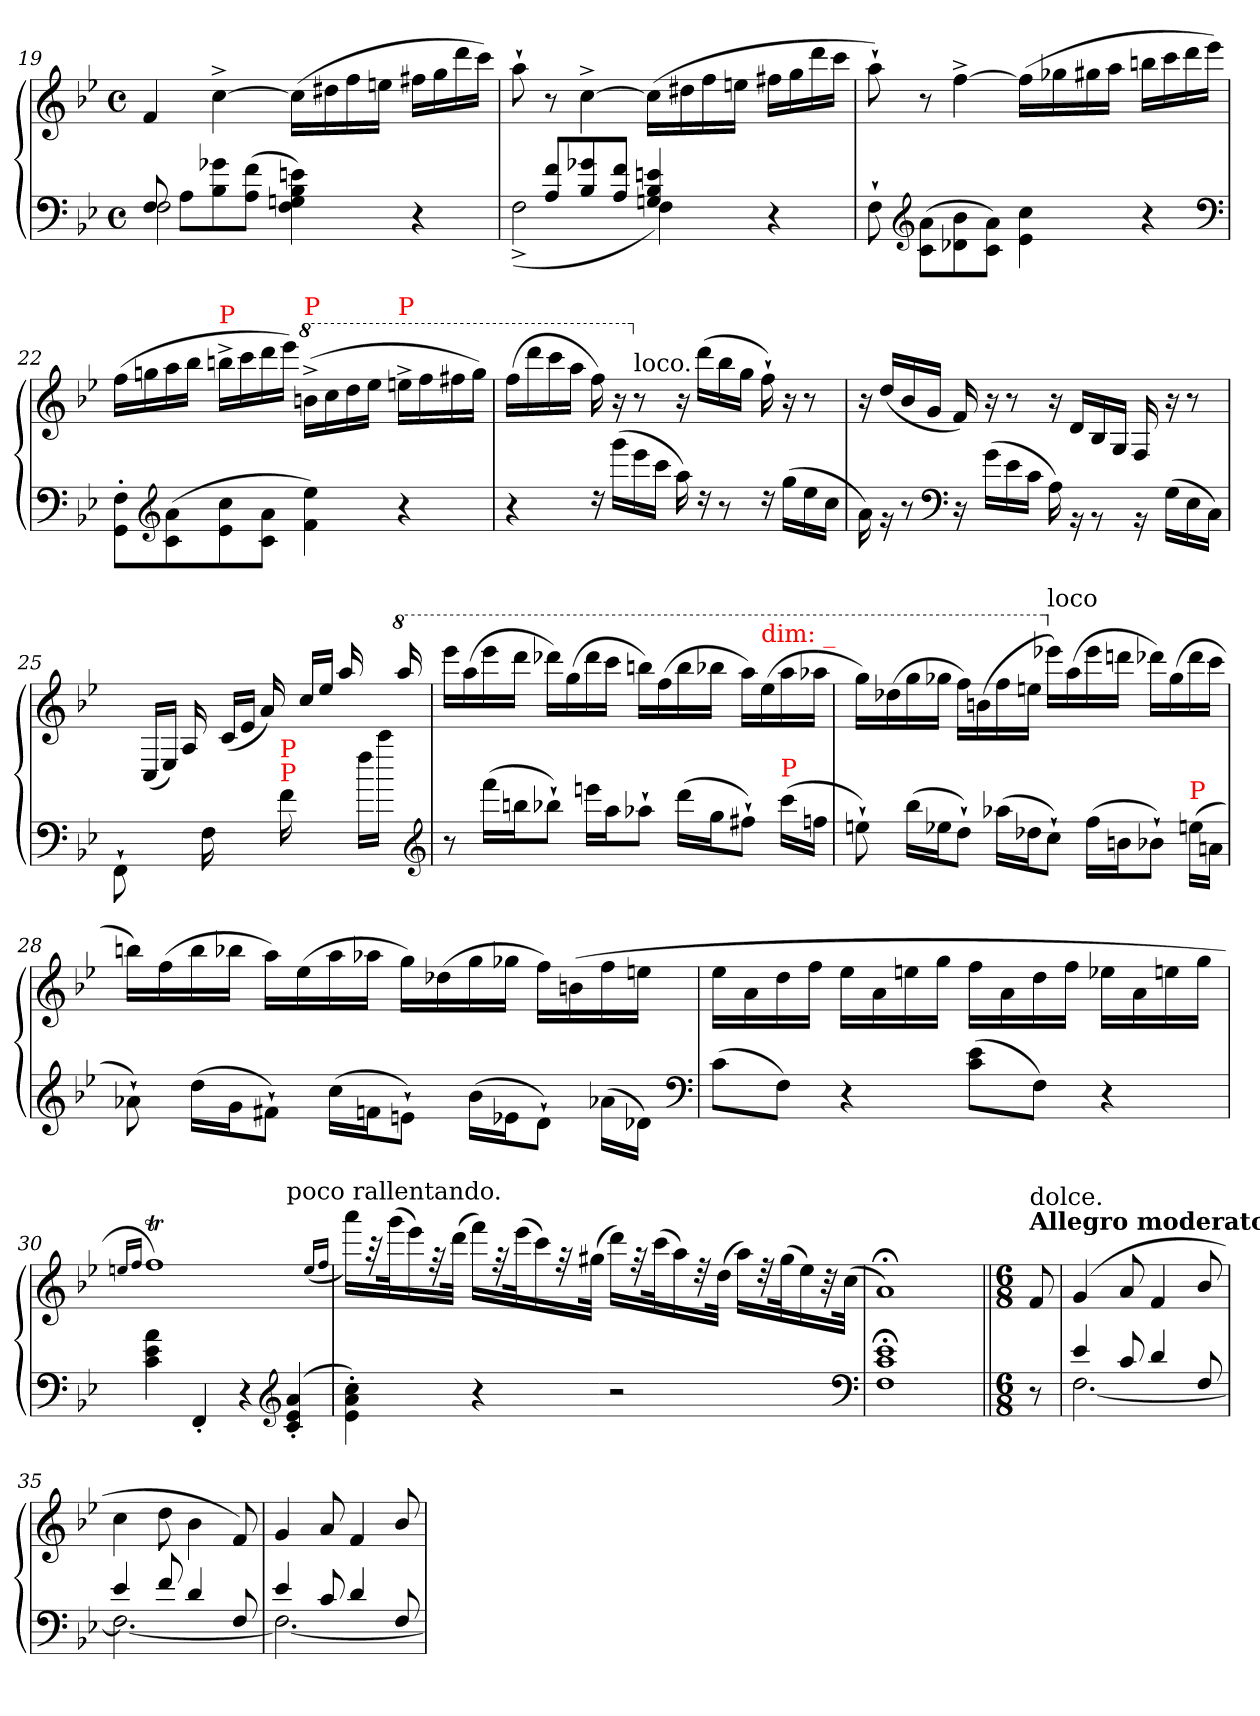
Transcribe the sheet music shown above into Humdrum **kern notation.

**kern	**kern
*part1	*part1
*staff2	*staff1
*clefF4	*clefG2
*k[b-e-]	*k[b-e-]
*B-:	*B-:
*M4/4	*M4/4
*met(c)	*met(c)
=19	=19
!LO:N:vis=2	!
*^	*
8F	2F)	4f
8A\L	.	.
(>8g-X 8B-	.	[4cc^
(<8f 8AJ	.	.
4en 4B- 4Gn 4F)	4ryy	(>16ccLL]
.	.	16dd#X
.	.	16ff
.	.	16eenJJ
4r	4ryy	16ff#XLL
.	.	16gg
.	.	16ddd
.	.	16cccJJ)
=20	=20	=20
8ryy	(<2F^>	8aa`>
8f 8AL	.	8r
8g-X 8B-	.	[4cc^
8f 8AJ	.	.
4en 4B- 4Gn	4F)	(>16ccLL]
.	.	16dd#X
.	.	16ff
.	.	16eenJJ
4r	4ryy	16ff#XLL
.	.	16gg
.	.	16ddd
.	.	16cccJJ
*v	*v	*
=21	=21
8F`	8aa`>)
*clefG2	*
(>8a\ 8c\L	8r
8b- 8d-X	[4ff^<
8a 8cJ)	.
4cc\ 4e-\	(>16ffLL]
.	16gg-X
.	16gg#X
.	16aaJJ
4r	16bbnLL
.	16ccc
.	16ddd
.	16eee-JJ)
*clefF4	*
=22	=22
8F'>\ 8GG'>\L	(>16ffLL
.	16ggn
*clefG2	*
(>8a 8c	16aa
.	16bb-JJ
!	!LO:TX:a:color=red:t=P
8cc 8e-	16bbn^<LL
.	16ccc
8a 8cJ	16ddd
.	16eee-JJ)
*	*8va
!	!LO:TX:a:color=red:t=P
4ee- 4f)	(>16bbn^<LL
.	16ccc
.	16ddd
.	16eee-JJ
!	!LO:TX:a:color=red:t=P
4r	16eeen^<LL
.	16fff
.	16fff#X
.	16gggJJ)
=23	=23
4r	(>16fffLL
.	16dddd
.	16cccc
.	16aaaJJ
16rdd	16fff)
(16gggLL	16r
*	*X8va
!	!LO:TX:a:t=loco.
16eee-	8r
16cccJJ	.
16aa)	16r
16rdd	(>16dddLL
8r	16bb-
.	16ggJJ
16rdd	16ff`>)
(>16ggLL	16r
16ee-	8r
16ccJJ	.
=24	=24
16a\)	16r
16rg	(<16dd/LL
8r	16b-
.	16gJJ
*clefF4	*
16r	16f)
(>16gLL	16r
16e-	8r
16cJJ	.
16A)	16r
16rBB	16d/LL
8rBB	16B-/
.	16G/JJ
16rBB	16F/
(>16GLL	16r
16E-	8r
16CJJ)	.
=25	=25
8FF`>\	8ryy
8.ryy	(<16C/LL
.	16E-/JJ)
.	16A/
16F	16ryy
8.ryy	(<16cLL
.	16e-JJ
.	16a)
!LO:TX:a:color=red:t=P	!
!LO:TX:a:color=red:t=P	!
16f\	16ryy
8ryy	16cc/LL
.	16ee-JJ
16ryy	16aa/
16ff\LL	8ryy
16ccc\JJ	.
*	*8va
16ryy	16aaa/
*clefG2	*
=26	=26
8r	16eeee-LL
.	(>16aaa
(>16fffLL	16eeee-
16bbnJ	16ddddJJ
8bb-X`>J)	16dddd-XLL)
.	(>16ggg
16eeenLL	16dddd-
16aaJ	16ccccJJ
8aa-X`>J	16bbbnLL)
.	(>16fff
(>16dddLL	16bbb
16ggJ	16bbb-XJJ
8ff#X`>J)	16aaaLL)
!	!LO:TX:a:color=red:t=dim&colon; _
.	(>16eee-
!LO:TX:a:color=red:t=P	!
(>16cccLL	16aaa
16ffnJJ	16aaa-XJJ
=27	=27
8een`>)	16gggLL)
.	(>16ddd-X
(>16bb-LL	16ggg
16ee-XJ	16ggg-XJJ
8dd`>J)	16fffLL)
.	(>16bbn
(>16aa-XLL	16fff
16dd-XJ	16eeenJJ
*	*X8va
!	!LO:TX:a:t=loco
8cc`>J)	16eee-XLL)
.	(>16aa
(>16ffLL	16eee-
16bnJ	16dddnJJ
8b-X`>J)	16ddd-XLL)
.	(>16gg-
!LO:TX:a:color=red:t=P	!
(>16eenLL	16ddd-
16anJJ	16cccJJ
=28	=28
8a-X`>\)	16bbnLL)
.	(>16ff
(>16dd\LL	16bb
16gJ	16bb-XJJ
8f#X`>J)	16aaLL)
.	(>16ee-
(>16cc\LL	16aa
16fnJ	16aa-XJJ
8en`>J)	16ggLL)
.	(>16dd-X
(>16b-\LL	16gg
16e-XJ	16gg-XJJ
8d`>J)	16ffLL)
.	(>16bn
(>16a-X\LL	16ff
16d-XJJ)	16eenJJ
*clefF4	*
=29	=29
(>8cL	16ee-LL
.	16a
8FJ)	16dd
.	16ffJJ
4r	16ee-LL
.	16a
.	16een
.	16ggJJ
(>8e- 8cL	16ffLL
.	16a
8FJ)	16dd
.	16ffJJ
4r	16ee-XLL
.	16a
.	16een
.	16ggJJ
=30	=30
.	16qqeen/LL
.	16qqff/JJ
*	*^
4a 4e- 4c	1ffT)	2.ryy
4FF'	.	.
4r	.	.
*clefG2	*	*
!	!	!LO:TX:a:t=poco rallentando.
(>4a'> 4e-'> 4c'>	.	4ryy
.	(>16qqeeTTT/LL	.
.	16qqff/JJ	.
=31	=31	=31
!	!LO:TX:a:t=leggierissimo	!
*	*v	*v
4cc'>\ 4a'>\ 4e-'>\)	16aaaLL)
.	32raa
.	(>32gggk
.	16eee-)
.	32rff
.	(>32dddJJk
4r	16fffLL)
.	32rff
.	(>32eee-k
.	16ccc)
.	32rff
.	(>32gg#XJJk
2r	16dddLL)
.	32rff
.	(>32ccck
.	16aa)
.	32rdd
.	(>32ddJJk
.	16aaLL)
.	32rdd
.	(>32gg#k
.	16ee-)
.	32r
.	(>32ccJJk
*clefF4	*
=32	=32
1e-;< 1c;< 1F;<	1a;<)
=33||	=33||
*M6/8	*M6/8
!	!LO:TX:a:B:t=Allegro moderato.
!	!LO:TX:a:t=dolce.
8r	8f
=34	=34
*^	*
4e-	[2.F	(>4g
8c	.	8a
4d	.	4f
8F	.	8b-/
=35	=35	=35
4e-	2.F_	4cc
8f	.	8dd
4d	.	4b-
8F	.	8f)
=36	=36	=36
4e-	2.F_	4g
8c	.	8a
4d	.	4f
8F	.	8b-/
*v	*v	*
=	=
*-	*-
